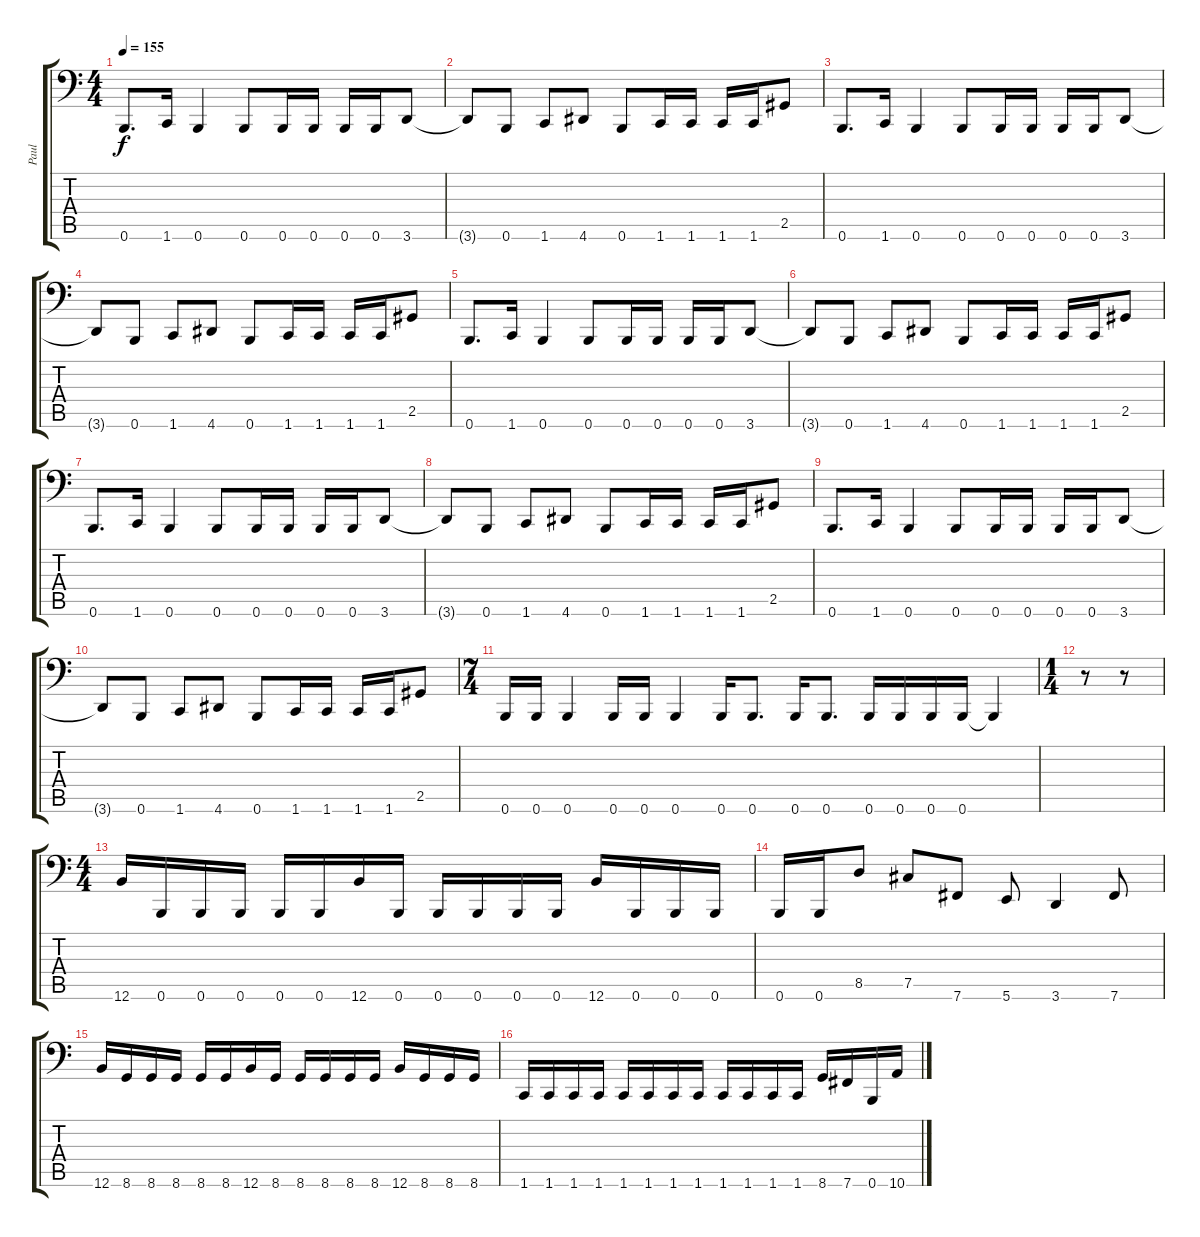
\track ("Paul" "Paul") {instrument electricbassfinger}
\staff {score tabs}
\tuning (Db3 Ab2 E2 B1 Gb1 B0) {hide}
\ts (4 4)
\tempo 155
\clef f4
\ks c
0.6.8{d dy f} 1.6.16 0.6.4 0.6.8 0.6.16 0.6.16 0.6.16 0.6.16 3.6.8 |
3.6{t}.8 0.6.8 1.6.8 4.6.8 0.6.8 1.6.16 1.6.16 1.6.16 1.6.16 2.5.8 |
0.6.8{d} 1.6.16 0.6.4 0.6.8 0.6.16 0.6.16 0.6.16 0.6.16 3.6.8 |
3.6{t}.8 0.6.8 1.6.8 4.6.8 0.6.8 1.6.16 1.6.16 1.6.16 1.6.16 2.5.8 |
0.6.8{d} 1.6.16 0.6.4 0.6.8 0.6.16 0.6.16 0.6.16 0.6.16 3.6.8 |
3.6{t}.8 0.6.8 1.6.8 4.6.8 0.6.8 1.6.16 1.6.16 1.6.16 1.6.16 2.5.8 |
0.6.8{d} 1.6.16 0.6.4 0.6.8 0.6.16 0.6.16 0.6.16 0.6.16 3.6.8 |
3.6{t}.8 0.6.8 1.6.8 4.6.8 0.6.8 1.6.16 1.6.16 1.6.16 1.6.16 2.5.8 |
0.6.8{d} 1.6.16 0.6.4 0.6.8 0.6.16 0.6.16 0.6.16 0.6.16 3.6.8 |
3.6{t}.8 0.6.8 1.6.8 4.6.8 0.6.8 1.6.16 1.6.16 1.6.16 1.6.16 2.5.8 |
\ts (7 4)
0.6.16 0.6.16 0.6.4 0.6.16 0.6.16 0.6.4 0.6.16 0.6.8{d} 0.6.16 0.6.8{d} 0.6.16 0.6.16 0.6.16 0.6.16 0.6{t}.4 |
\ts (1 4)
r.8 r.8 |
\ts (4 4)
12.6.16 0.6.16 0.6.16 0.6.16 0.6.16 0.6.16 12.6.16 0.6.16 0.6.16 0.6.16 0.6.16 0.6.16 12.6.16 0.6.16 0.6.16 0.6.16 |
0.6.16 0.6.16 8.5.8 7.5.8 7.6.8 5.6.8 3.6.4 7.6.8 |
12.6.16 8.6.16 8.6.16 8.6.16 8.6.16 8.6.16 12.6.16 8.6.16 8.6.16 8.6.16 8.6.16 8.6.16 12.6.16 8.6.16 8.6.16 8.6.16 |
1.6.16 1.6.16 1.6.16 1.6.16 1.6.16 1.6.16 1.6.16 1.6.16 1.6.16 1.6.16 1.6.16 1.6.16 8.6.16 7.6.16 0.6.16 10.6.16
